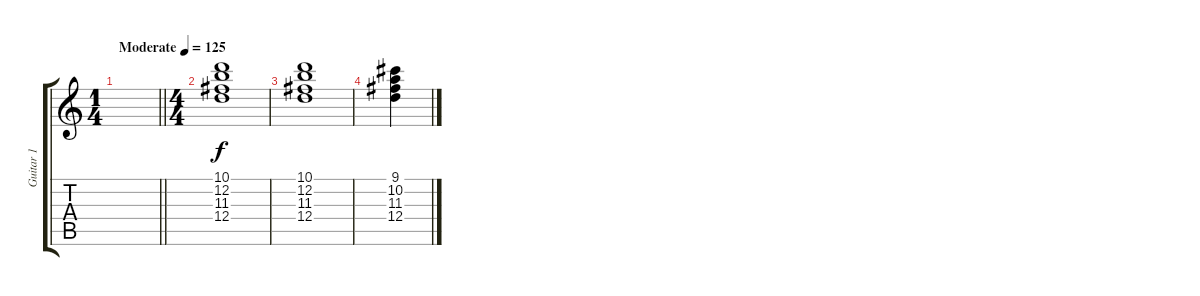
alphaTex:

\track ("Guitar 1" "Guitar 1") {instrument electricguitarjazz}
\staff {score tabs}
\tuning (E4 B3 G3 D3 A2 D2) {hide}
\ts (1 4)
\tempo (125 "Moderate")
\clef g2
\barLineRight lightlight
\ks c
|
\ts (4 4)
(10.1 12.2 11.3 12.4).1 |
(10.1 12.2 11.3 12.4).1 |
(9.1 10.2 11.3 12.4).4
